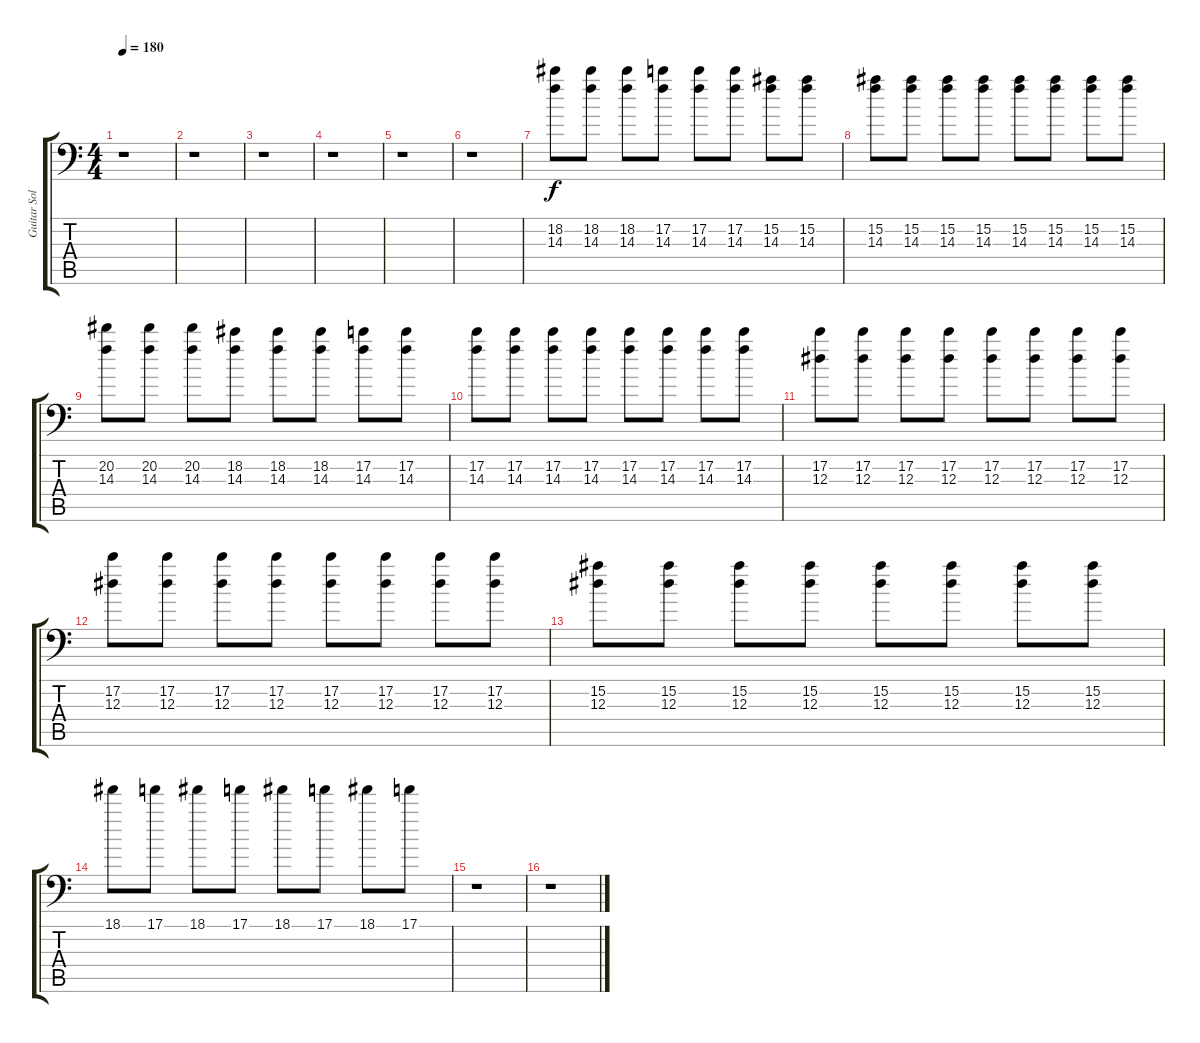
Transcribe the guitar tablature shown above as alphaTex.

\track ("Guitar Solo" "Guitar Sol") {instrument distortionguitar}
\staff {score tabs}
\tuning (C4 G3 Eb3 Bb2 F2 Bb1) {hide}
\ts (4 4)
\tempo 180
\clef f4
\ks c
r.1{dy f} |
r.1 |
r.1 |
r.1 |
r.1 |
r.1 |
(18.2 14.3).8 (18.2 14.3).8 (18.2 14.3).8 (17.2 14.3).8 (17.2 14.3).8 (17.2 14.3).8 (15.2 14.3).8 (15.2 14.3).8 |
(15.2 14.3).8 (15.2 14.3).8 (15.2 14.3).8 (15.2 14.3).8 (15.2 14.3).8 (15.2 14.3).8 (15.2 14.3).8 (15.2 14.3).8 |
(20.2 14.3).8 (20.2 14.3).8 (20.2 14.3).8 (18.2 14.3).8 (18.2 14.3).8 (18.2 14.3).8 (17.2 14.3).8 (17.2 14.3).8 |
(17.2 14.3).8 (17.2 14.3).8 (17.2 14.3).8 (17.2 14.3).8 (17.2 14.3).8 (17.2 14.3).8 (17.2 14.3).8 (17.2 14.3).8 |
(17.2 12.3).8 (17.2 12.3).8 (17.2 12.3).8 (17.2 12.3).8 (17.2 12.3).8 (17.2 12.3).8 (17.2 12.3).8 (17.2 12.3).8 |
(17.2 12.3).8 (17.2 12.3).8 (17.2 12.3).8 (17.2 12.3).8 (17.2 12.3).8 (17.2 12.3).8 (17.2 12.3).8 (17.2 12.3).8 |
(15.2 12.3).8 (15.2 12.3).8 (15.2 12.3).8 (15.2 12.3).8 (15.2 12.3).8 (15.2 12.3).8 (15.2 12.3).8 (15.2 12.3).8 |
18.1.8 17.1.8 18.1.8 17.1.8 18.1.8 17.1.8 18.1.8 17.1.8 |
r.1 |
r.1
